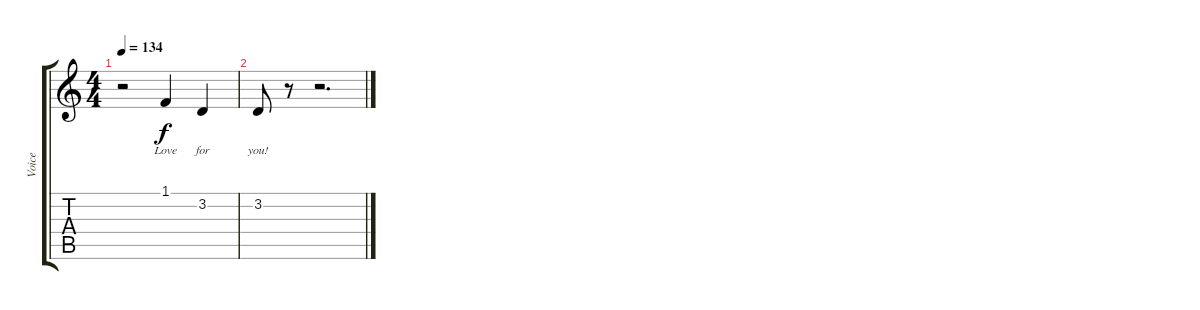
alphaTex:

\track ("Voice" "Voice") {instrument clarinet}
\staff {score tabs}
\tuning (E4 B3 G3 D3 A2 E2) {hide}
\ts (4 4)
\tempo 134
\clef g2
\ks c
r.2{dy f} 1.1.4{lyrics (0 "Love") lyrics (1 "") lyrics (2 "") lyrics (3 "") lyrics (4 "")} 3.2.4{lyrics (0 "for") lyrics (1 "") lyrics (2 "") lyrics (3 "") lyrics (4 "")} |
3.2.8{lyrics (0 "you!") lyrics (1 "") lyrics (2 "") lyrics (3 "") lyrics (4 "")} r.8 r.2{d}
